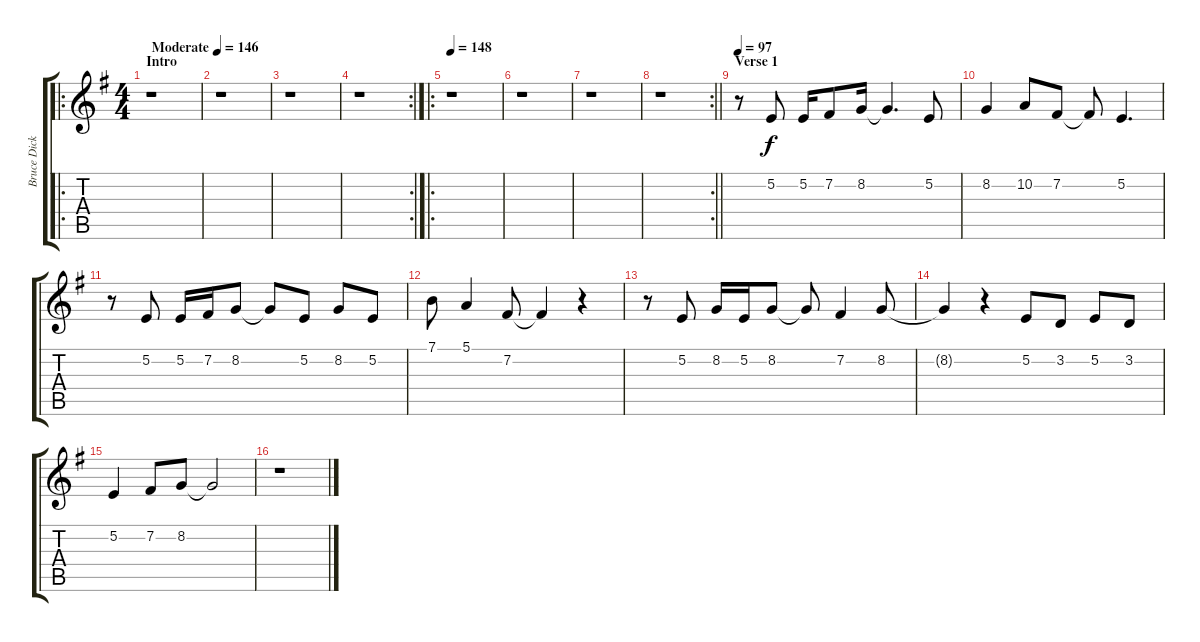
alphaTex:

\track ("Bruce Dickinson (Vocals)" "Bruce Dick") {instrument acousticgrandpiano}
\staff {score tabs}
\tuning (E4 B3 G3 D3 A2 E2) {hide}
\ro
\ts (4 4)
\section ("" "Intro")
\tempo (146 "Moderate")
\clef g2
\ks eminor
r.1{dy f instrument acousticgrandpiano} |
r.1 |
r.1 |
\rc 2
r.1 |
\ro
\tempo 148
r.1 |
r.1 |
r.1 |
\rc 2
\barLineRight lightlight
r.1 |
\section ("" "Verse 1")
\tempo 97
r.8 5.2.8 5.2.16 7.2.8 8.2.16 8.2{t}.4{d} 5.2.8 |
8.2.4 10.2.8 7.2.8 7.2{t}.8 5.2.4{d} |
r.8 5.2.8 5.2.16 7.2.16 8.2.8 8.2{t}.8 5.2.8 8.2.8 5.2.8 |
7.1.8 5.1.4 7.2.8 7.2{t}.4 r.4 |
r.8 5.2.8 8.2.16 5.2.16 8.2.8 8.2{t}.8 7.2.4 8.2.8 |
8.2{t}.4 r.4 5.2.8 3.2.8 5.2.8 3.2.8 |
5.2.4 7.2.8 8.2.8 8.2{t}.2 |
r.1
